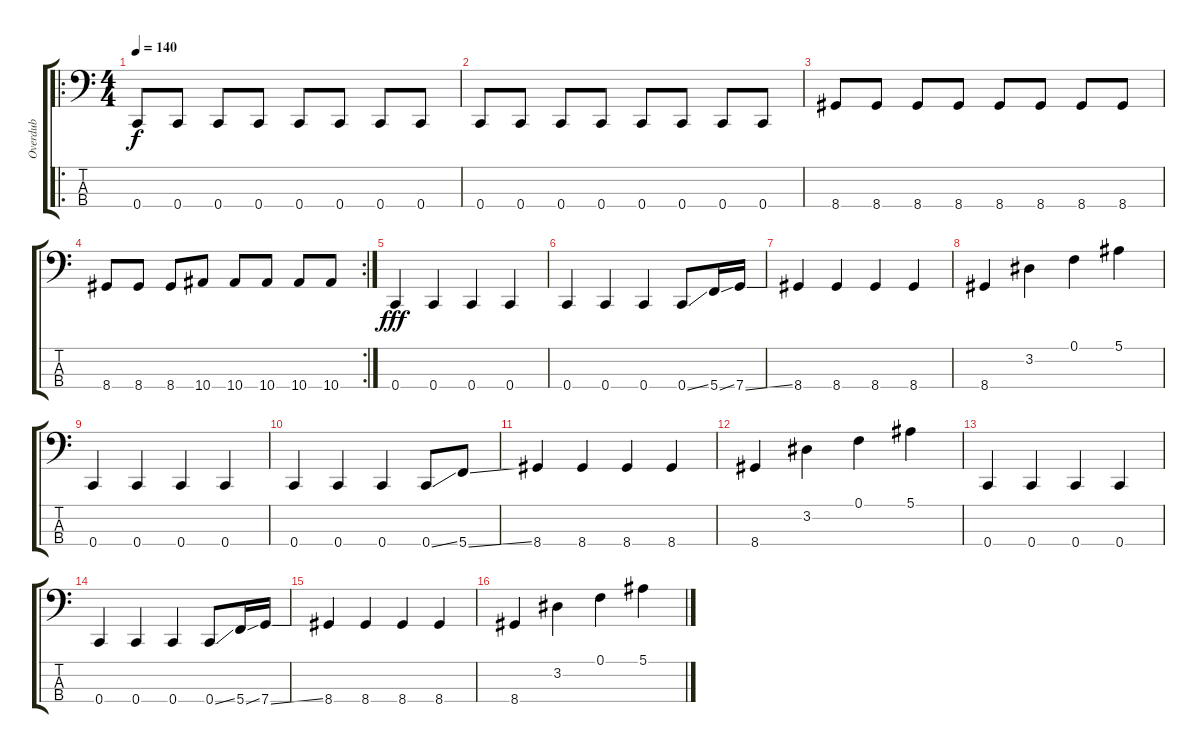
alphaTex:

\track ("Overdub" "Overdub") {instrument electricbasspick}
\staff {score tabs}
\tuning (F2 C2 G1 C1) {hide}
\ro
\ts (4 4)
\tempo 140
\clef f4
\ks c
0.4.8{dy f} 0.4.8 0.4.8 0.4.8 0.4.8 0.4.8 0.4.8 0.4.8 |
0.4.8 0.4.8 0.4.8 0.4.8 0.4.8 0.4.8 0.4.8 0.4.8 |
8.4.8 8.4.8 8.4.8 8.4.8 8.4.8 8.4.8 8.4.8 8.4.8 |
\rc 2
8.4.8 8.4.8 8.4.8 10.4.8 10.4.8 10.4.8 10.4.8 10.4.8 |
0.4.4{dy fff} 0.4.4 0.4.4 0.4.4 |
0.4.4 0.4.4 0.4.4 0.4{ss}.8 5.4{ss}.16 7.4{ss}.16 |
8.4.4 8.4.4 8.4.4 8.4.4 |
8.4.4 3.2.4 0.1.4 5.1.4 |
0.4.4 0.4.4 0.4.4 0.4.4 |
0.4.4 0.4.4 0.4.4 0.4{ss}.8 5.4{ss}.8 |
8.4.4 8.4.4 8.4.4 8.4.4 |
8.4.4 3.2.4 0.1.4 5.1.4 |
0.4.4 0.4.4 0.4.4 0.4.4 |
0.4.4 0.4.4 0.4.4 0.4{ss}.8 5.4{ss}.16 7.4{ss}.16 |
8.4.4 8.4.4 8.4.4 8.4.4 |
8.4.4 3.2.4 0.1.4 5.1.4
